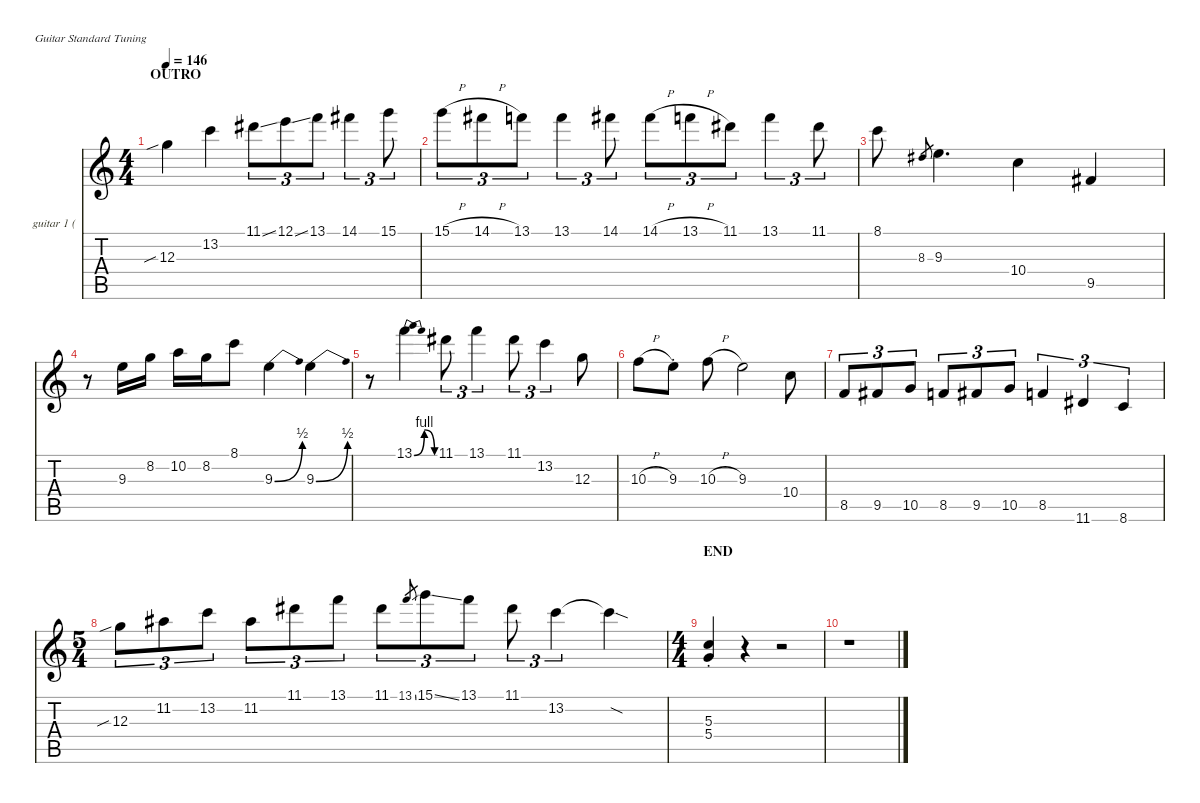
\defaultSystemsLayout 4
\hideDynamics
\bracketExtendMode nobrackets
\firstSystemTrackNameOrientation horizontal
\otherSystemsTrackNameOrientation horizontal
\track ("guitar 1 (lead)" "guitar 1 (") {instrument distortionguitar}
\staff {score tabs}
\tuning (E4 B3 G3 D3 A2 E2)
\ts (4 4)
\section ("" "OUTRO ")
\tempo 146
\clef g2
\scale
1.13494
\ks c
12.3{sib}.4{dy mf} 13.2.4 11.1{ss}.8{tu (3 2)} 12.1{ss}.8{tu (3 2)} 13.1.8{tu (3 2)} 14.1.4{tu (3 2)} 15.1.8{tu (3 2)} |
\scale
0.955021 15.1{h}.8{tu (3 2)} 14.1{h}.8{tu (3 2)} 13.1.8{tu (3 2)} 13.1.4{tu (3 2)} 14.1.8{tu (3 2)} 14.1{h}.8{tu (3 2)} 13.1{h}.8{tu (3 2)} 11.1.8{tu (3 2)} 13.1.4{tu (3 2)} 11.1.8{tu (3 2)} |
\scale
0.955021 8.1.8 8.3.8{gr} 9.3.4{d} 10.4.4 9.5.4 |
\scale
0.955021 r.8 9.3.16 8.2.16 10.2.16 8.2.16 8.1.8 9.3{be (bend 0 0 14.399999999999999 2)}.4 9.3{be (bend 0 0 14.399999999999999 2)}.4 |
\scale
1.072 r.8 13.1{be (bendrelease 0 0 10.2 4 20.4 4 30 0)}.4 11.1.8{tu (3 2)} 13.1.4{tu (3 2)} 11.1.8{tu (3 2)} 13.2.4{tu (3 2)} 12.3.8 |
\scale
0.945012 10.3{h}.8 9.3{st}.8 10.3{h}.8 9.3.2 10.4.8 |
\scale
0.945012 8.5.8{tu (3 2)} 9.5.8{tu (3 2)} 10.5.8{tu (3 2)} 8.5.8{tu (3 2)} 9.5.8{tu (3 2)} 10.5.8{tu (3 2)} 8.5.4{tu (3 2)} 11.6.4{tu (3 2)} 8.6.4{tu (3 2)} |
\ts (5 4)
\beaming (8 6 4)
\scale
1.03797 12.3{sib}.8{tu (3 2)} 11.2.8{tu (3 2)} 13.2.8{tu (3 2)} 11.2.8{tu (3 2)} 11.1.8{tu (3 2)} 13.1.8{tu (3 2)} 11.1.8{tu (3 2)} 13.1{ss}.8{tu (3 2) gr} 15.1{ss}.8{tu (3 2)} 13.1.8{tu (3 2)} 11.1.8{tu (3 2)} 13.2.4{tu (3 2)} 13.2{sod t}.4 |
\ts (4 4)
\beaming (8 2 2 2 2)
\section ("" "END")
\scale
1.15656 (5.3{st} 5.4{st}).4 r.4 r.2 |
\scale
0.843444 r.1
